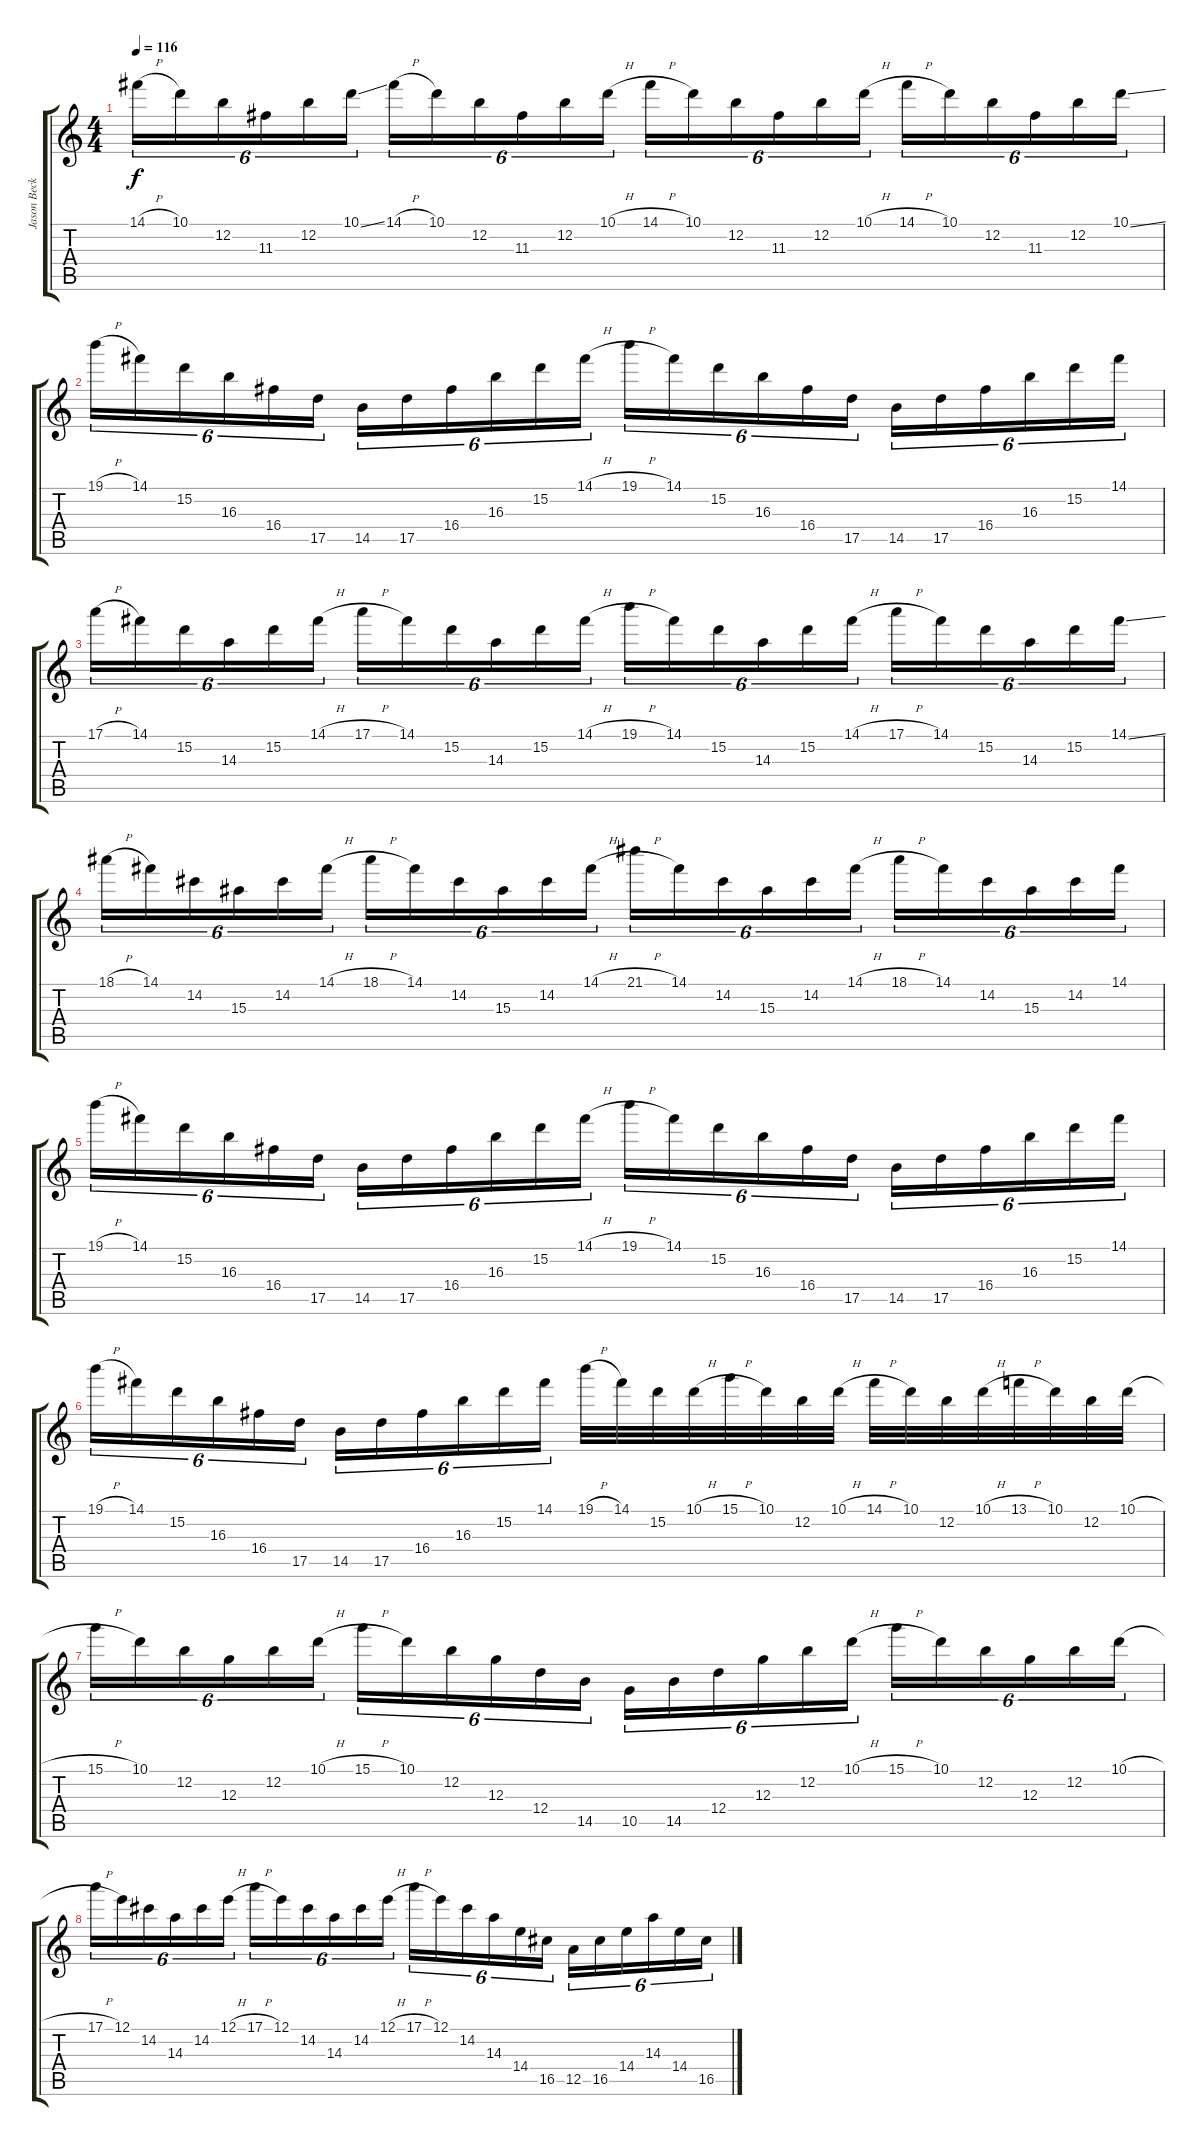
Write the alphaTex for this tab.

\track ("Jason Becker" "Jason Beck") {instrument overdrivenguitar}
\staff {score tabs}
\tuning (E4 B3 G3 D3 A2 E2) {hide}
\ts (4 4)
\tempo 116
\clef g2
\ks c
14.1{h}.16{tu (6 4) dy f} 10.1.16{tu (6 4)} 12.2.16{tu (6 4)} 11.3.16{tu (6 4)} 12.2.16{tu (6 4)} 10.1{ss}.16{tu (6 4)} 14.1{h}.16{tu (6 4)} 10.1.16{tu (6 4)} 12.2.16{tu (6 4)} 11.3.16{tu (6 4)} 12.2.16{tu (6 4)} 10.1{h}.16{tu (6 4)} 14.1{h}.16{tu (6 4)} 10.1.16{tu (6 4)} 12.2.16{tu (6 4)} 11.3.16{tu (6 4)} 12.2.16{tu (6 4)} 10.1{h}.16{tu (6 4)} 14.1{h}.16{tu (6 4)} 10.1.16{tu (6 4)} 12.2.16{tu (6 4)} 11.3.16{tu (6 4)} 12.2.16{tu (6 4)} 10.1{ss}.16{tu (6 4)} |
19.1{h}.16{tu (6 4)} 14.1.16{tu (6 4)} 15.2.16{tu (6 4)} 16.3.16{tu (6 4)} 16.4.16{tu (6 4)} 17.5.16{tu (6 4)} 14.5.16{tu (6 4)} 17.5.16{tu (6 4)} 16.4.16{tu (6 4)} 16.3.16{tu (6 4)} 15.2.16{tu (6 4)} 14.1{h}.16{tu (6 4)} 19.1{h}.16{tu (6 4)} 14.1.16{tu (6 4)} 15.2.16{tu (6 4)} 16.3.16{tu (6 4)} 16.4.16{tu (6 4)} 17.5.16{tu (6 4)} 14.5.16{tu (6 4)} 17.5.16{tu (6 4)} 16.4.16{tu (6 4)} 16.3.16{tu (6 4)} 15.2.16{tu (6 4)} 14.1.16{tu (6 4)} |
17.1{h}.16{tu (6 4)} 14.1.16{tu (6 4)} 15.2.16{tu (6 4)} 14.3.16{tu (6 4)} 15.2.16{tu (6 4)} 14.1{h}.16{tu (6 4)} 17.1{h}.16{tu (6 4)} 14.1.16{tu (6 4)} 15.2.16{tu (6 4)} 14.3.16{tu (6 4)} 15.2.16{tu (6 4)} 14.1{h}.16{tu (6 4)} 19.1{h}.16{tu (6 4)} 14.1.16{tu (6 4)} 15.2.16{tu (6 4)} 14.3.16{tu (6 4)} 15.2.16{tu (6 4)} 14.1{h}.16{tu (6 4)} 17.1{h}.16{tu (6 4)} 14.1.16{tu (6 4)} 15.2.16{tu (6 4)} 14.3.16{tu (6 4)} 15.2.16{tu (6 4)} 14.1{ss}.16{tu (6 4)} |
18.1{h}.16{tu (6 4)} 14.1.16{tu (6 4)} 14.2.16{tu (6 4)} 15.3.16{tu (6 4)} 14.2.16{tu (6 4)} 14.1{h}.16{tu (6 4)} 18.1{h}.16{tu (6 4)} 14.1.16{tu (6 4)} 14.2.16{tu (6 4)} 15.3.16{tu (6 4)} 14.2.16{tu (6 4)} 14.1{h}.16{tu (6 4)} 21.1{h}.16{tu (6 4)} 14.1.16{tu (6 4)} 14.2.16{tu (6 4)} 15.3.16{tu (6 4)} 14.2.16{tu (6 4)} 14.1{h}.16{tu (6 4)} 18.1{h}.16{tu (6 4)} 14.1.16{tu (6 4)} 14.2.16{tu (6 4)} 15.3.16{tu (6 4)} 14.2.16{tu (6 4)} 14.1.16{tu (6 4)} |
19.1{h}.16{tu (6 4)} 14.1.16{tu (6 4)} 15.2.16{tu (6 4)} 16.3.16{tu (6 4)} 16.4.16{tu (6 4)} 17.5.16{tu (6 4)} 14.5.16{tu (6 4)} 17.5.16{tu (6 4)} 16.4.16{tu (6 4)} 16.3.16{tu (6 4)} 15.2.16{tu (6 4)} 14.1{h}.16{tu (6 4)} 19.1{h}.16{tu (6 4)} 14.1.16{tu (6 4)} 15.2.16{tu (6 4)} 16.3.16{tu (6 4)} 16.4.16{tu (6 4)} 17.5.16{tu (6 4)} 14.5.16{tu (6 4)} 17.5.16{tu (6 4)} 16.4.16{tu (6 4)} 16.3.16{tu (6 4)} 15.2.16{tu (6 4)} 14.1.16{tu (6 4)} |
19.1{h}.16{tu (6 4)} 14.1.16{tu (6 4)} 15.2.16{tu (6 4)} 16.3.16{tu (6 4)} 16.4.16{tu (6 4)} 17.5.16{tu (6 4)} 14.5.16{tu (6 4)} 17.5.16{tu (6 4)} 16.4.16{tu (6 4)} 16.3.16{tu (6 4)} 15.2.16{tu (6 4)} 14.1.16{tu (6 4)} 19.1{h}.32 14.1.32 15.2.32 10.1{h}.32 15.1{h}.32 10.1.32 12.2.32 10.1{h}.32 14.1{h}.32 10.1.32 12.2.32 10.1{h}.32 13.1{h}.32 10.1.32 12.2.32 10.1{h}.32 |
15.1{h}.16{tu (6 4)} 10.1.16{tu (6 4)} 12.2.16{tu (6 4)} 12.3.16{tu (6 4)} 12.2.16{tu (6 4)} 10.1{h}.16{tu (6 4)} 15.1{h}.16{tu (6 4)} 10.1.16{tu (6 4)} 12.2.16{tu (6 4)} 12.3.16{tu (6 4)} 12.4.16{tu (6 4)} 14.5.16{tu (6 4)} 10.5.16{tu (6 4)} 14.5.16{tu (6 4)} 12.4.16{tu (6 4)} 12.3.16{tu (6 4)} 12.2.16{tu (6 4)} 10.1{h}.16{tu (6 4)} 15.1{h}.16{tu (6 4)} 10.1.16{tu (6 4)} 12.2.16{tu (6 4)} 12.3.16{tu (6 4)} 12.2.16{tu (6 4)} 10.1{h}.16{tu (6 4)} |
17.1{h}.16{tu (6 4)} 12.1.16{tu (6 4)} 14.2.16{tu (6 4)} 14.3.16{tu (6 4)} 14.2.16{tu (6 4)} 12.1{h}.16{tu (6 4)} 17.1{h}.16{tu (6 4)} 12.1.16{tu (6 4)} 14.2.16{tu (6 4)} 14.3.16{tu (6 4)} 14.2.16{tu (6 4)} 12.1{h}.16{tu (6 4)} 17.1{h}.16{tu (6 4)} 12.1.16{tu (6 4)} 14.2.16{tu (6 4)} 14.3.16{tu (6 4)} 14.4.16{tu (6 4)} 16.5.16{tu (6 4)} 12.5.16{tu (6 4)} 16.5.16{tu (6 4)} 14.4.16{tu (6 4)} 14.3.16{tu (6 4)} 14.4.16{tu (6 4)} 16.5.16{tu (6 4)}
